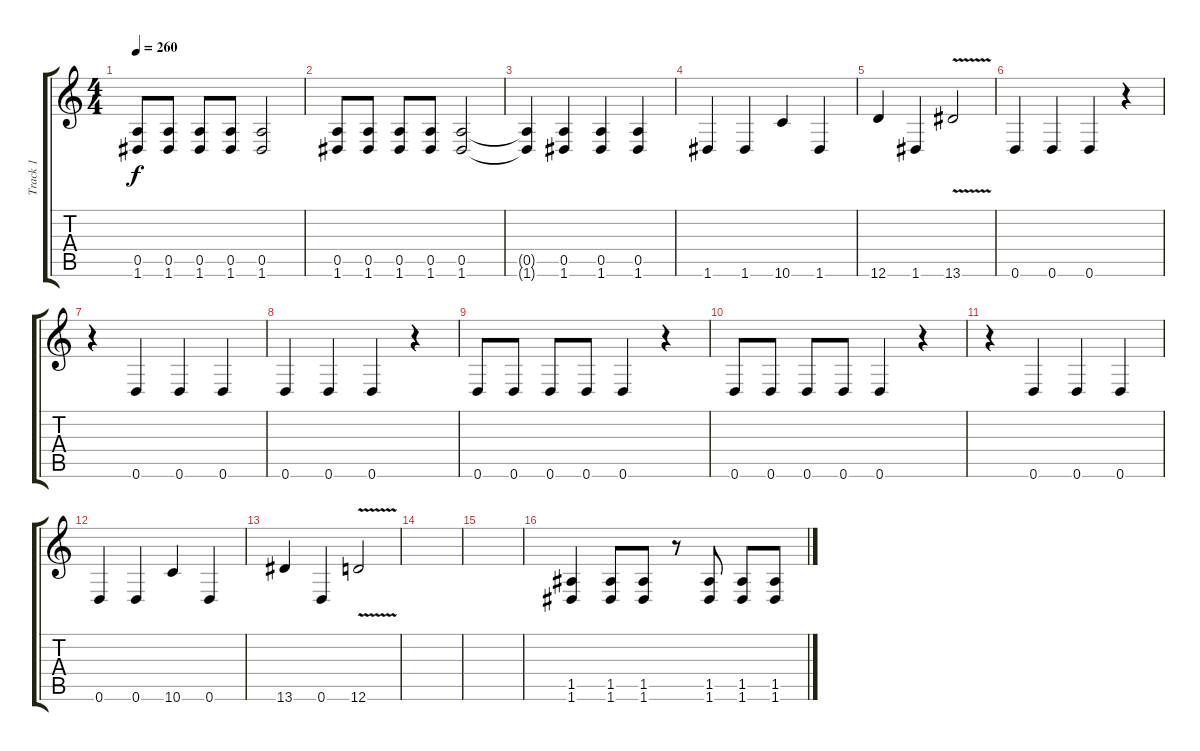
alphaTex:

\track ("Track 1" "Track 1") {instrument distortionguitar}
\staff {score tabs}
\tuning (E4 B3 G3 D3 A2 D2) {hide}
\ts (4 4)
\tempo 260
\clef g2
\ks c
(0.5 1.6).8{dy f} (0.5 1.6).8 (0.5 1.6).8 (0.5 1.6).8 (0.5 1.6).2 |
(0.5 1.6).8 (0.5 1.6).8 (0.5 1.6).8 (0.5 1.6).8 (0.5 1.6).2 |
(0.5{t} 1.6{t}).4 (0.5 1.6).4 (0.5 1.6).4 (0.5 1.6).4 |
1.6.4 1.6.4 10.6.4 1.6.4 |
12.6.4 1.6.4 13.6{v}.2 |
0.6.4 0.6.4 0.6.4 r.4 |
r.4 0.6.4 0.6.4 0.6.4 |
0.6.4 0.6.4 0.6.4 r.4 |
0.6.8 0.6.8 0.6.8 0.6.8 0.6.4 r.4 |
0.6.8 0.6.8 0.6.8 0.6.8 0.6.4 r.4 |
r.4 0.6.4 0.6.4 0.6.4 |
0.6.4 0.6.4 10.6.4 0.6.4 |
13.6.4 0.6.4 12.6{v}.2 |
|
|
(1.5 1.6).4 (1.5 1.6).8 (1.5 1.6).8 r.8 (1.5 1.6).8 (1.5 1.6).8 (1.5 1.6).8
